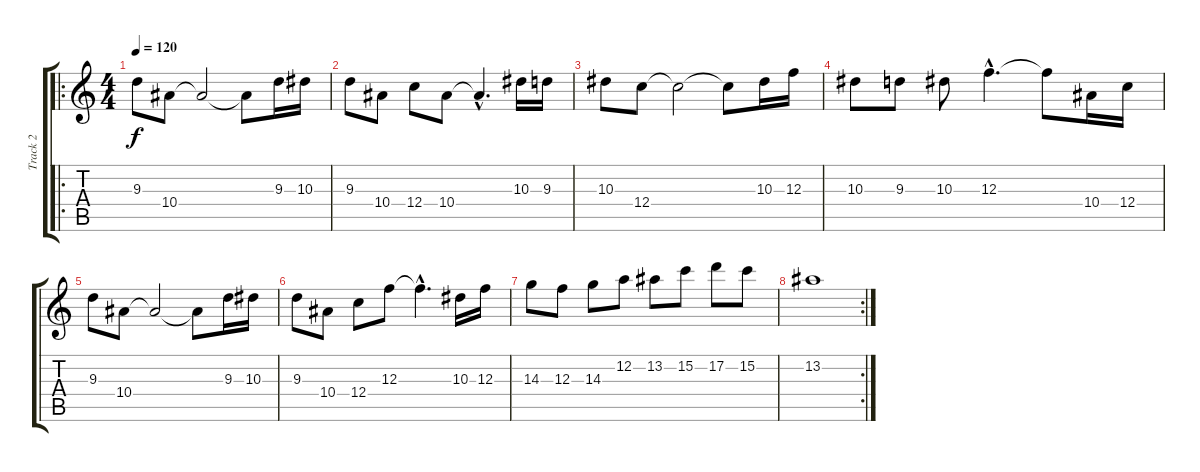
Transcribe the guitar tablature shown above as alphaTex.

\track ("Track 2" "Track 2") {instrument distortionguitar}
\staff {score tabs}
\tuning (D4 A3 F3 C3 G2 D2) {hide}
\ro
\ts (4 4)
\tempo 120
\clef g2
\ks c
9.3.8{dy f instrument distortionguitar} 10.4.8 10.4{t}.2 10.4{t}.8 9.3.16 10.3.16 |
9.3.8 10.4.8 12.4.8 10.4.8 10.4{hac t}.4{d} 10.3.16 9.3.16 |
10.3.8 12.4.8 12.4{t}.2 12.4{t}.8 10.3.16 12.3.16 |
10.3.8 9.3.8 10.3.8 12.3{hac}.4{d} 12.3{t}.8 10.4.16 12.4.16 |
9.3.8 10.4.8 10.4{t}.2 10.4{t}.8 9.3.16 10.3.16 |
9.3.8 10.4.8 12.4.8 12.3.8 12.3{hac t}.4{d} 10.3.16 12.3.16 |
14.3.8 12.3.8 14.3.8 12.2.8 13.2.8 15.2.8 17.2.8 15.2.8 |
\rc 2
13.2.1
